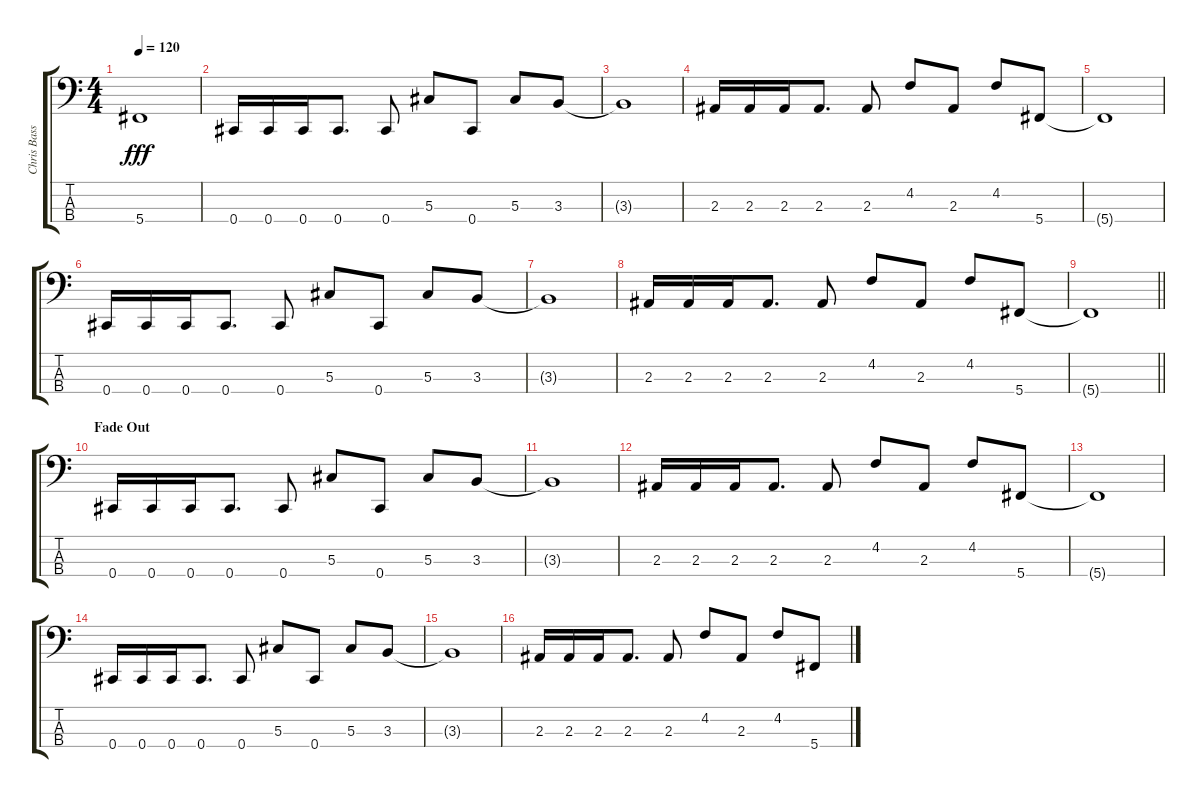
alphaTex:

\track ("Chris Bass" "Chris Bass") {instrument electricbassfinger}
\staff {score tabs}
\tuning (Gb2 Db2 Ab1 Db1) {hide}
\ts (4 4)
\tempo 120
\clef f4
\ks c
5.4{t}.1{dy fff} |
0.4.16 0.4.16 0.4.16 0.4.8{d} 0.4.8 5.3.8 0.4.8 5.3.8 3.3.8 |
3.3{t}.1 |
2.3.16 2.3.16 2.3.16 2.3.8{d} 2.3.8 4.2.8 2.3.8 4.2.8 5.4.8 |
5.4{t}.1 |
0.4.16 0.4.16 0.4.16 0.4.8{d} 0.4.8 5.3.8 0.4.8 5.3.8 3.3.8 |
3.3{t}.1 |
2.3.16 2.3.16 2.3.16 2.3.8{d} 2.3.8 4.2.8 2.3.8 4.2.8 5.4.8 |
\barLineRight lightlight
5.4{t}.1 |
\section ("" "Fade Out")
0.4.16{volume 12} 0.4.16 0.4.16 0.4.8{d} 0.4.8 5.3.8 0.4.8 5.3.8 3.3.8 |
3.3{t}.1 |
2.3.16 2.3.16 2.3.16 2.3.8{d} 2.3.8 4.2.8 2.3.8 4.2.8 5.4.8 |
5.4{t}.1 |
0.4.16{volume 8} 0.4.16 0.4.16 0.4.8{d} 0.4.8 5.3.8 0.4.8 5.3.8 3.3.8 |
3.3{t}.1 |
2.3.16 2.3.16 2.3.16 2.3.8{d} 2.3.8 4.2.8 2.3.8 4.2.8 5.4.8
